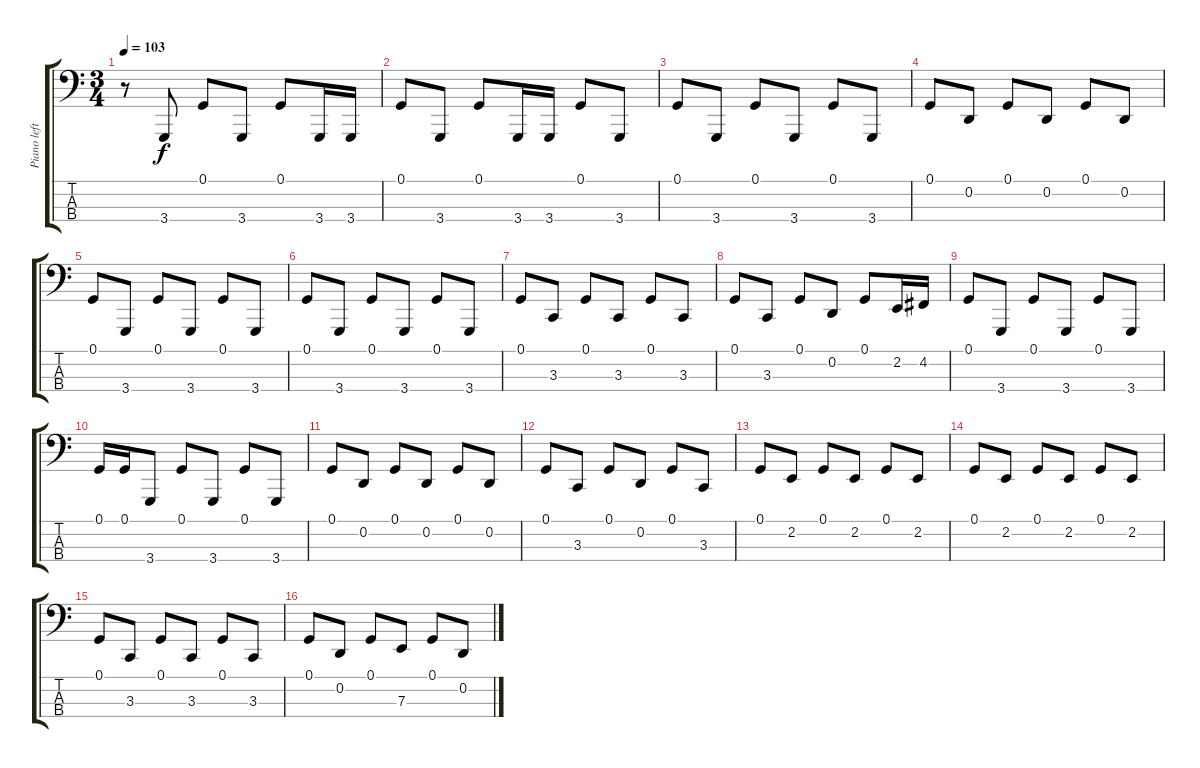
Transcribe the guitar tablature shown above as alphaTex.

\track ("Piano left" "Piano left") {instrument acousticgrandpiano}
\staff {score tabs}
\tuning (G2 D2 A1 E1) {hide}
\ts (3 4)
\tempo 103
\clef f4
\ks c
r.8{dy f instrument acousticgrandpiano} 3.4.8 0.1.8 3.4.8 0.1.8 3.4.16 3.4.16 |
0.1.8 3.4.8 0.1.8 3.4.16 3.4.16 0.1.8 3.4.8 |
0.1.8 3.4.8 0.1.8 3.4.8 0.1.8 3.4.8 |
0.1.8 0.2.8 0.1.8 0.2.8 0.1.8 0.2.8 |
0.1.8 3.4.8 0.1.8 3.4.8 0.1.8 3.4.8 |
0.1.8 3.4.8 0.1.8 3.4.8 0.1.8 3.4.8 |
0.1.8 3.3.8 0.1.8 3.3.8 0.1.8 3.3.8 |
0.1.8 3.3.8 0.1.8 0.2.8 0.1.8 2.2.16 4.2.16 |
0.1.8 3.4.8 0.1.8 3.4.8 0.1.8 3.4.8 |
0.1.16 0.1.16 3.4.8 0.1.8 3.4.8 0.1.8 3.4.8 |
0.1.8 0.2.8 0.1.8 0.2.8 0.1.8 0.2.8 |
0.1.8 3.3.8 0.1.8 0.2.8 0.1.8 3.3.8 |
0.1.8 2.2.8 0.1.8 2.2.8 0.1.8 2.2.8 |
0.1.8 2.2.8 0.1.8 2.2.8 0.1.8 2.2.8 |
0.1.8 3.3.8 0.1.8 3.3.8 0.1.8 3.3.8 |
0.1.8 0.2.8 0.1.8 7.3.8 0.1.8 0.2.8
